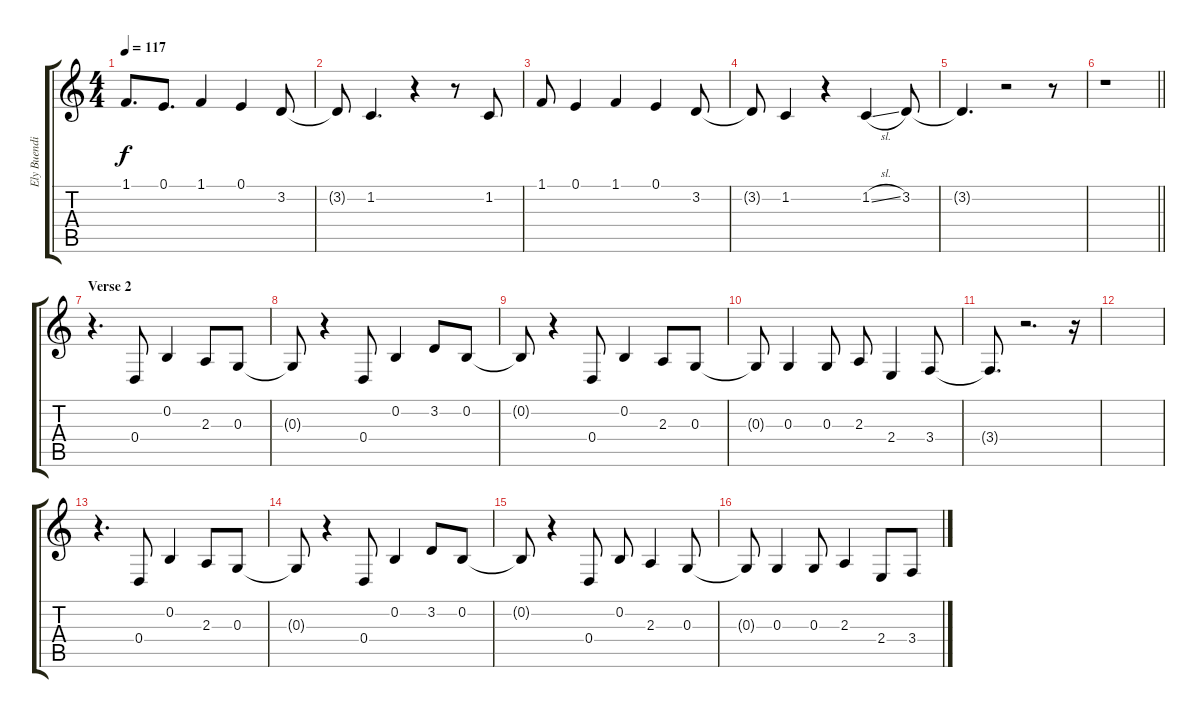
\track ("Ely Buendia(Vocal)" "Ely Buendi") {instrument sopranosax}
\staff {score tabs}
\tuning (E4 B3 G3 D3 A2 E2) {hide}
\ts (4 4)
\tempo 117
\clef g2
\ks c
1.1.8{d dy f} 0.1.8{d} 1.1.4 0.1.4 3.2.8 |
3.2{t}.8 1.2.4{d} r.4 r.8 1.2.8 |
1.1.8 0.1.4 1.1.4 0.1.4 3.2.8 |
3.2{t}.8 1.2.4 r.4 1.2{sl}.4 3.2.8 |
3.2{t}.4{d} r.2 r.8 |
\barLineRight lightlight
r.1 |
\section ("" "Verse 2")
r.4{d} 0.4.8 0.2.4 2.3.8 0.3.8 |
0.3{t}.8 r.4 0.4.8 0.2.4 3.2.8 0.2.8 |
0.2{t}.8 r.4 0.4.8 0.2.4 2.3.8 0.3.8 |
0.3{t}.8 0.3.4 0.3.8 2.3.8 2.4.4 3.4.8 |
3.4{t}.8{d} r.2{d} r.16 |
|
r.4{d} 0.4.8 0.2.4 2.3.8 0.3.8 |
0.3{t}.8 r.4 0.4.8 0.2.4 3.2.8 0.2.8 |
0.2{t}.8 r.4 0.4.8 0.2.8 2.3.4 0.3.8 |
0.3{t}.8 0.3.4 0.3.8 2.3.4 2.4.8 3.4.8
